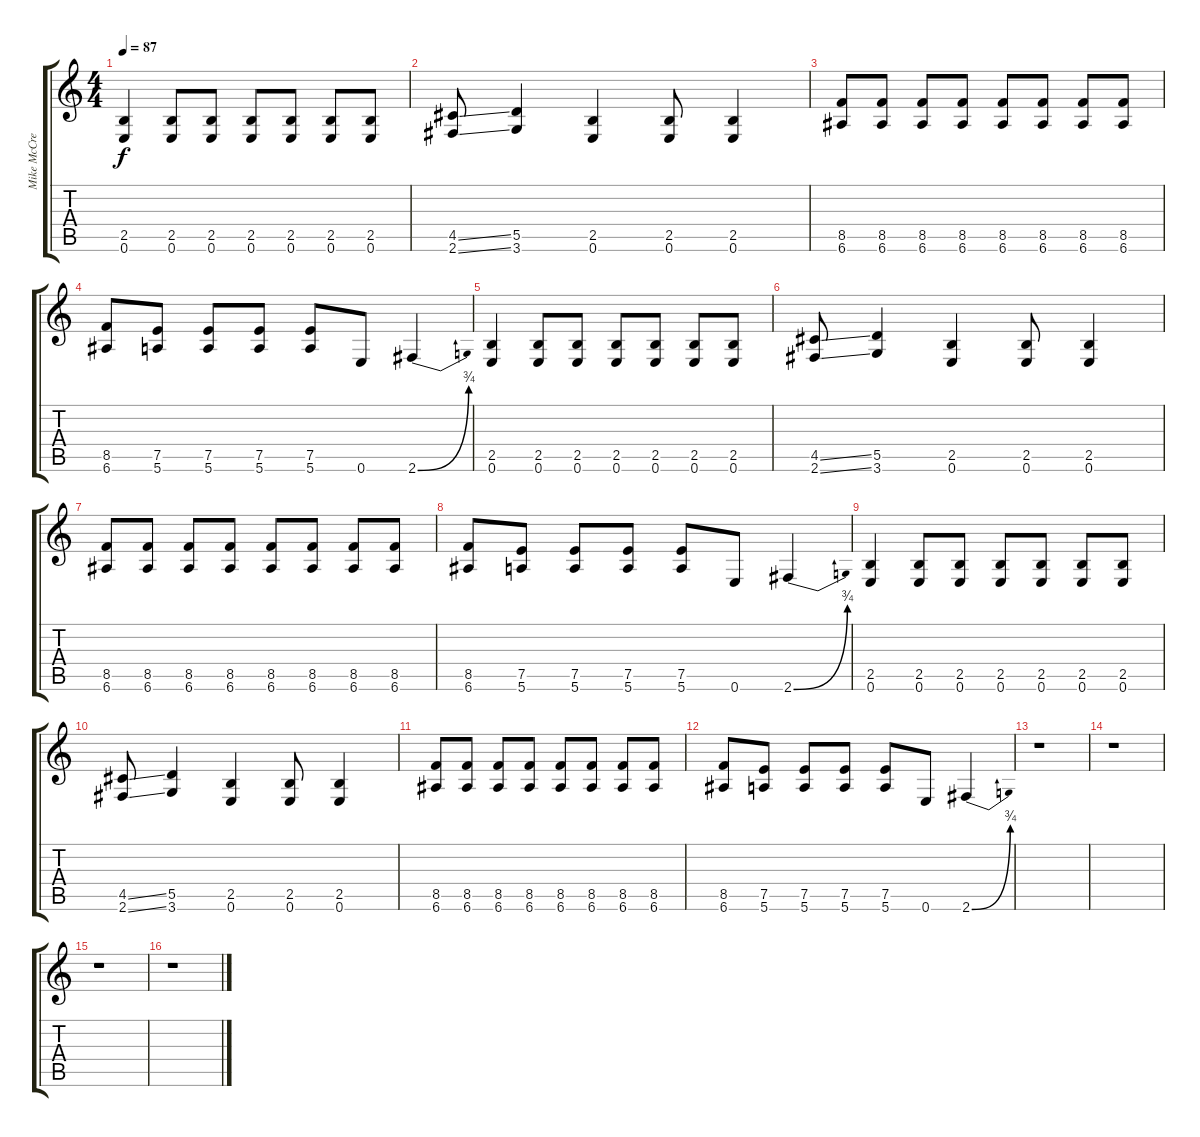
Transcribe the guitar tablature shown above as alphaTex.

\track ("Mike McCready" "Mike McCre") {instrument distortionguitar}
\staff {score tabs}
\tuning (E4 B3 G3 D3 A2 E2) {hide}
\ts (4 4)
\tempo 87
\clef g2
\ks c
(2.5 0.6).4{dy f} (2.5 0.6).8 (2.5 0.6).8 (2.5 0.6).8 (2.5 0.6).8 (2.5 0.6).8 (2.5 0.6).8 |
(4.5{ss} 2.6{ss}).8 (5.5 3.6).4 (2.5 0.6).4 (2.5 0.6).8 (2.5 0.6).4 |
(8.5 6.6).8 (8.5 6.6).8 (8.5 6.6).8 (8.5 6.6).8 (8.5 6.6).8 (8.5 6.6).8 (8.5 6.6).8 (8.5 6.6).8 |
(8.5 6.6).8 (7.5 5.6).8 (7.5 5.6).8 (7.5 5.6).8 (7.5 5.6).8 0.6.8 2.6{be (bend 0 0 60 3)}.4 |
(2.5 0.6).4 (2.5 0.6).8 (2.5 0.6).8 (2.5 0.6).8 (2.5 0.6).8 (2.5 0.6).8 (2.5 0.6).8 |
(4.5{ss} 2.6{ss}).8 (5.5 3.6).4 (2.5 0.6).4 (2.5 0.6).8 (2.5 0.6).4 |
(8.5 6.6).8 (8.5 6.6).8 (8.5 6.6).8 (8.5 6.6).8 (8.5 6.6).8 (8.5 6.6).8 (8.5 6.6).8 (8.5 6.6).8 |
(8.5 6.6).8 (7.5 5.6).8 (7.5 5.6).8 (7.5 5.6).8 (7.5 5.6).8 0.6.8 2.6{be (bend 0 0 60 3)}.4 |
(2.5 0.6).4 (2.5 0.6).8 (2.5 0.6).8 (2.5 0.6).8 (2.5 0.6).8 (2.5 0.6).8 (2.5 0.6).8 |
(4.5{ss} 2.6{ss}).8 (5.5 3.6).4 (2.5 0.6).4 (2.5 0.6).8 (2.5 0.6).4 |
(8.5 6.6).8 (8.5 6.6).8 (8.5 6.6).8 (8.5 6.6).8 (8.5 6.6).8 (8.5 6.6).8 (8.5 6.6).8 (8.5 6.6).8 |
(8.5 6.6).8 (7.5 5.6).8 (7.5 5.6).8 (7.5 5.6).8 (7.5 5.6).8 0.6.8 2.6{be (bend 0 0 60 3)}.4 |
r.1 |
r.1 |
r.1 |
r.1
